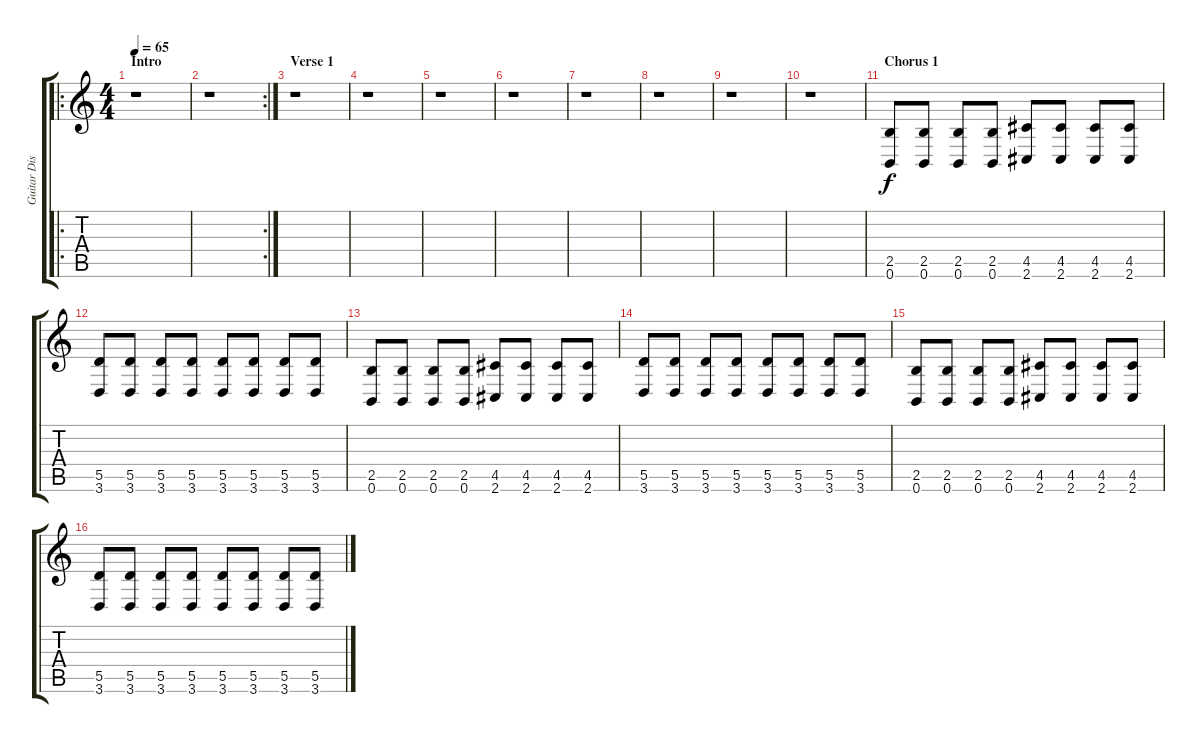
\track ("Guitar Disto 1 (Rythm)" "Guitar Dis") {instrument overdrivenguitar}
\staff {score tabs}
\tuning (E4 B3 G3 D3 A2 B1) {hide}
\ro
\ts (4 4)
\section ("" "Intro")
\tempo 65
\clef g2
\ks c
r.1{dy f instrument overdrivenguitar} |
\rc 2
r.1 |
\section ("" "Verse 1")
r.1 |
r.1 |
r.1 |
r.1 |
r.1 |
r.1 |
r.1 |
r.1 |
\section ("" "Chorus 1")
(2.5 0.6).8 (2.5 0.6).8 (2.5 0.6).8 (2.5 0.6).8 (4.5 2.6).8 (4.5 2.6).8 (4.5 2.6).8 (4.5 2.6).8 |
(5.5 3.6).8 (5.5 3.6).8 (5.5 3.6).8 (5.5 3.6).8 (5.5 3.6).8 (5.5 3.6).8 (5.5 3.6).8 (5.5 3.6).8 |
(2.5 0.6).8 (2.5 0.6).8 (2.5 0.6).8 (2.5 0.6).8 (4.5 2.6).8 (4.5 2.6).8 (4.5 2.6).8 (4.5 2.6).8 |
(5.5 3.6).8 (5.5 3.6).8 (5.5 3.6).8 (5.5 3.6).8 (5.5 3.6).8 (5.5 3.6).8 (5.5 3.6).8 (5.5 3.6).8 |
(2.5 0.6).8 (2.5 0.6).8 (2.5 0.6).8 (2.5 0.6).8 (4.5 2.6).8 (4.5 2.6).8 (4.5 2.6).8 (4.5 2.6).8 |
(5.5 3.6).8 (5.5 3.6).8 (5.5 3.6).8 (5.5 3.6).8 (5.5 3.6).8 (5.5 3.6).8 (5.5 3.6).8 (5.5 3.6).8
